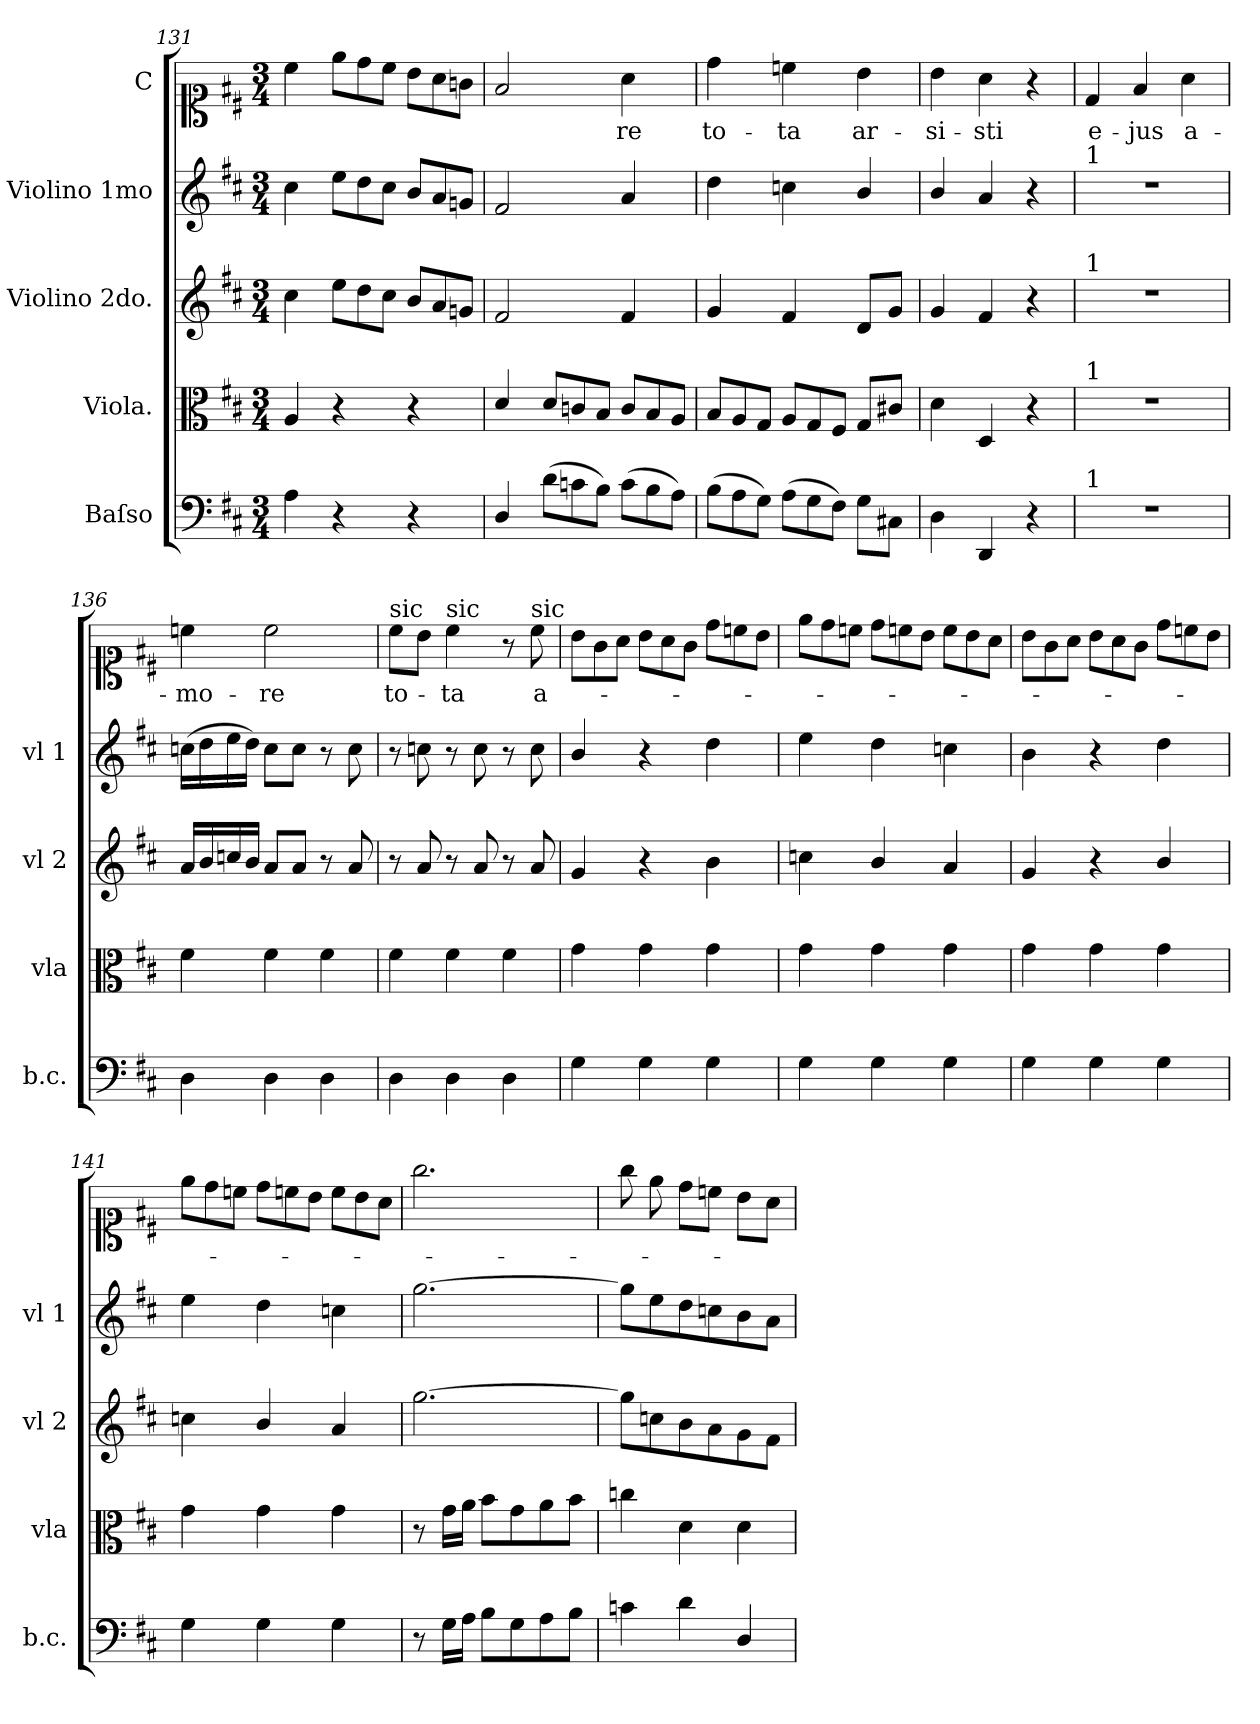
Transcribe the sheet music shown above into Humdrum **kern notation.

**kern	**kern	**kern	**kern	**dynam	**kern	**text
*part5	*part4	*part3	*part2	*part2	*part1	*part1
*staff5	*staff4	*staff3	*staff2	*staff2	*staff1	*staff1
*I"Baſso	*I"Viola.	*I"Violino 2do.	*I"Violino 1mo	*	*I"C	*
*I'b.c.	*I'vla	*I'vl 2	*I'vl 1	*	*	*
*clefF4	*clefC3	*clefG2	*clefG2	*	*clefC1	*
*k[f#c#]	*k[f#c#]	*k[f#c#]	*k[f#c#]	*	*k[f#c#]	*
*D:	*D:	*D:	*D:	*	*D:	*
*M3/4	*M3/4	*M3/4	*M3/4	*	*M3/4	*
=131	=131	=131	=131	=131	=131	=131
4A\	4A/	4cc#\	4cc#\	.	4cc#\	.
*	*	*Xtuplet	*Xtuplet	*	*Xtuplet	*
4r	4r	12ee\L	12ee\L	.	12ee\L	.
.	.	12dd\	12dd\	.	12dd\	.
.	.	12cc#\J	12cc#\J	.	12cc#\J	.
4r	4r	12b/L	12b/L	.	12b\L	.
.	.	12a/	12a/	.	12a\	.
.	.	12gn/J	12gn/J	.	12gn\J	.
=132	=132	=132	=132	=132	=132	=132
4D/	4d/	2f#/	2f#/	.	2f#/	.
*Xtuplet	*Xtuplet	*	*	*	*	*
(12d\L	12d/L	.	.	.	.	.
12cn\	12cn/	.	.	.	.	.
12B\J)	12B/J	.	.	.	.	.
(12c\L	12c/L	4f#/	4a/	.	4a\	-re
12B\	12B/	.	.	.	.	.
12A\J)	12A/J	.	.	.	.	.
=133	=133	=133	=133	=133	=133	=133
(12B\L	12B/L	4g/	4dd\	.	4dd\	to-
12A\	12A/	.	.	.	.	.
12G\J)	12G/J	.	.	.	.	.
(12A\L	12A/L	4f#/	4ccn\	.	4ccn\	-ta
12G\	12G/	.	.	.	.	.
12F#\J)	12F#/J	.	.	.	.	.
8G\L	8G/L	8d/L	4b/	.	4b\	ar-
8C#X\J	8c#X/J	8g/J	.	.	.	.
=134	=134	=134	=134	=134	=134	=134
4D\	4d\	4g/	4b/	.	4b\	-si-
4DD/	4D/	4f#/	4a/	.	4a\	-sti
4r	4r	4r	4r	.	4r	.
=135	=135	=135	=135	=135	=135	=135
!	!	!	!LO:TX:a:t=1	!	!	!
!	!	!LO:TX:a:t=1	!	!	!	!
!	!LO:TX:a:t=1	!	!	!	!	!
!LO:TX:a:t=1	!	!	!	!	!	!
2.r	2.r	2.r	2.r	.	4d/	e-
.	.	.	.	.	4f#/	-jus
.	.	.	.	.	4a\	a-
=136	=136	=136	=136	=136	=136	=136
4D\	4f#\	16a/LL	(16ccn\LL	.	4ccn\	-mo-
.	.	16b/	16dd\	.	.	.
.	.	16ccn/	16ee\	.	.	.
.	.	16b/JJ	16dd\JJ)	.	.	.
4D\	4f#\	8a/L	8cc\L	.	2cc\	-re
.	.	8a/J	8cc\J	.	.	.
4D\	4f#\	8r	8r	.	.	.
.	.	8a/	8cc\	.	.	.
=137	=137	=137	=137	=137	=137	=137
!	!	!	!	!	!LO:TX:a:t=sic	!
4D\	4f#\	8r	8r	.	8cc#\L	to-
.	.	8a/	8ccn\	.	8b\J	.
!	!	!	!	!	!LO:TX:a:t=sic	!
4D\	4f#\	8r	8r	.	4cc#\	-ta
!	!	!	!	!LO:DY:b	!	!
.	.	8a/	8cc\	fortissimo	.	.
4D\	4f#\	8r	8r	.	8r	.
!	!	!	!	!	!LO:TX:a:t=sic	!
.	.	8a/	8cc\	.	8cc#\	a-
=138	=138	=138	=138	=138	=138	=138
4G\	4g\	4g/	4b/	.	12b\L	.
.	.	.	.	.	12g\	.
.	.	.	.	.	12a\J	.
4G\	4g\	4r	4r	.	12b\L	.
.	.	.	.	.	12a\	.
.	.	.	.	.	12g\J	.
4G\	4g\	4b\	4dd\	.	12dd\L	.
.	.	.	.	.	12ccn\	.
.	.	.	.	.	12b\J	.
=139	=139	=139	=139	=139	=139	=139
4G\	4g\	4ccn\	4ee\	.	12ee\L	.
.	.	.	.	.	12dd\	.
.	.	.	.	.	12ccn\J	.
4G\	4g\	4b/	4dd\	.	12dd\L	.
.	.	.	.	.	12ccn\	.
.	.	.	.	.	12b\J	.
4G\	4g\	4a/	4ccn\	.	12cc\L	.
.	.	.	.	.	12b\	.
.	.	.	.	.	12a\J	.
=140	=140	=140	=140	=140	=140	=140
4G\	4g\	4g/	4b\	.	12b\L	.
.	.	.	.	.	12g\	.
.	.	.	.	.	12a\J	.
4G\	4g\	4r	4r	.	12b\L	.
.	.	.	.	.	12a\	.
.	.	.	.	.	12g\J	.
4G\	4g\	4b/	4dd\	.	12dd\L	.
.	.	.	.	.	12ccn\	.
.	.	.	.	.	12b\J	.
=141	=141	=141	=141	=141	=141	=141
4G\	4g\	4ccn\	4ee\	.	12ee\L	.
.	.	.	.	.	12dd\	.
.	.	.	.	.	12ccn\J	.
4G\	4g\	4b/	4dd\	.	12dd\L	.
.	.	.	.	.	12ccn\	.
.	.	.	.	.	12b\J	.
4G\	4g\	4a/	4ccn\	.	12cc\L	.
.	.	.	.	.	12b\	.
.	.	.	.	.	12a\J	.
=142	=142	=142	=142	=142	=142	=142
8r	8r	[2.gg\	[2.gg\	.	2.gg\	.
16G\LL	16g\LL	.	.	.	.	.
16A\JJ	16a\JJ	.	.	.	.	.
8B\L	8b\L	.	.	.	.	.
8G\	8g\	.	.	.	.	.
8A\	8a\	.	.	.	.	.
8B\J	8b\J	.	.	.	.	.
=143	=143	=143	=143	=143	=143	=143
4cn\	4ccn\	8gg\L]	8gg\L]	.	8gg\	.
.	.	8ccn\	8ee\	.	8ee\	.
4d\	4d\	8b\	8dd\	.	8dd\L	.
.	.	8a\	8ccn\	.	8ccn\J	.
4D/	4d\	8g\	8b\	.	8b\L	.
.	.	8f#\J	8a\J	.	8a\J	.
=	=	=	=	=	=	=
*-	*-	*-	*-	*-	*-	*-
